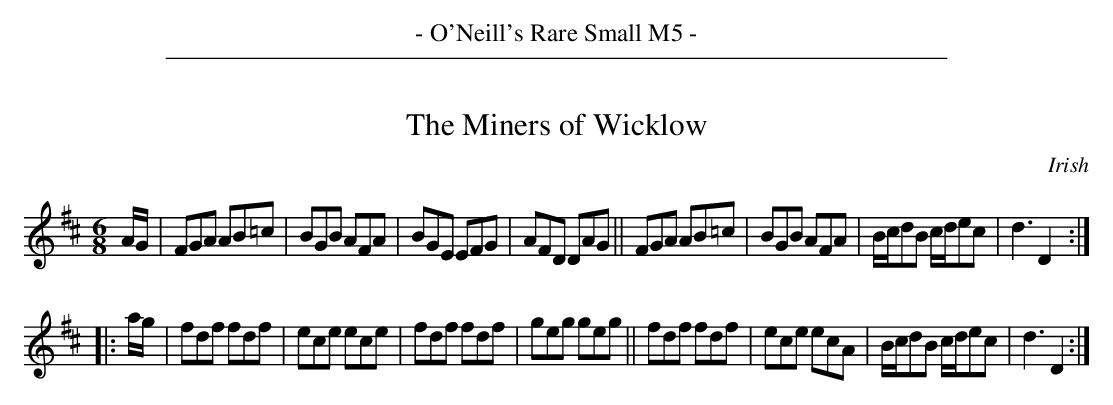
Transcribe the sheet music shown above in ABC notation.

X:1
T: The Miners of Wicklow
O: Irish
M: 6/8
L: 1/8
K: D
A/G/ |\
FGA AB=c | BGB AFA | BGE EFG | AFD DAG ||\
FGA AB=c | BGB AFA | B/c/dB c/d/ec | d3 D2 ::
a/g/ |\
fdf fdf | ece ece | fdf fdf | geg geg ||\
fdf fdf | ece ecA | B/c/dB c/d/ec | d3 D2 :|
